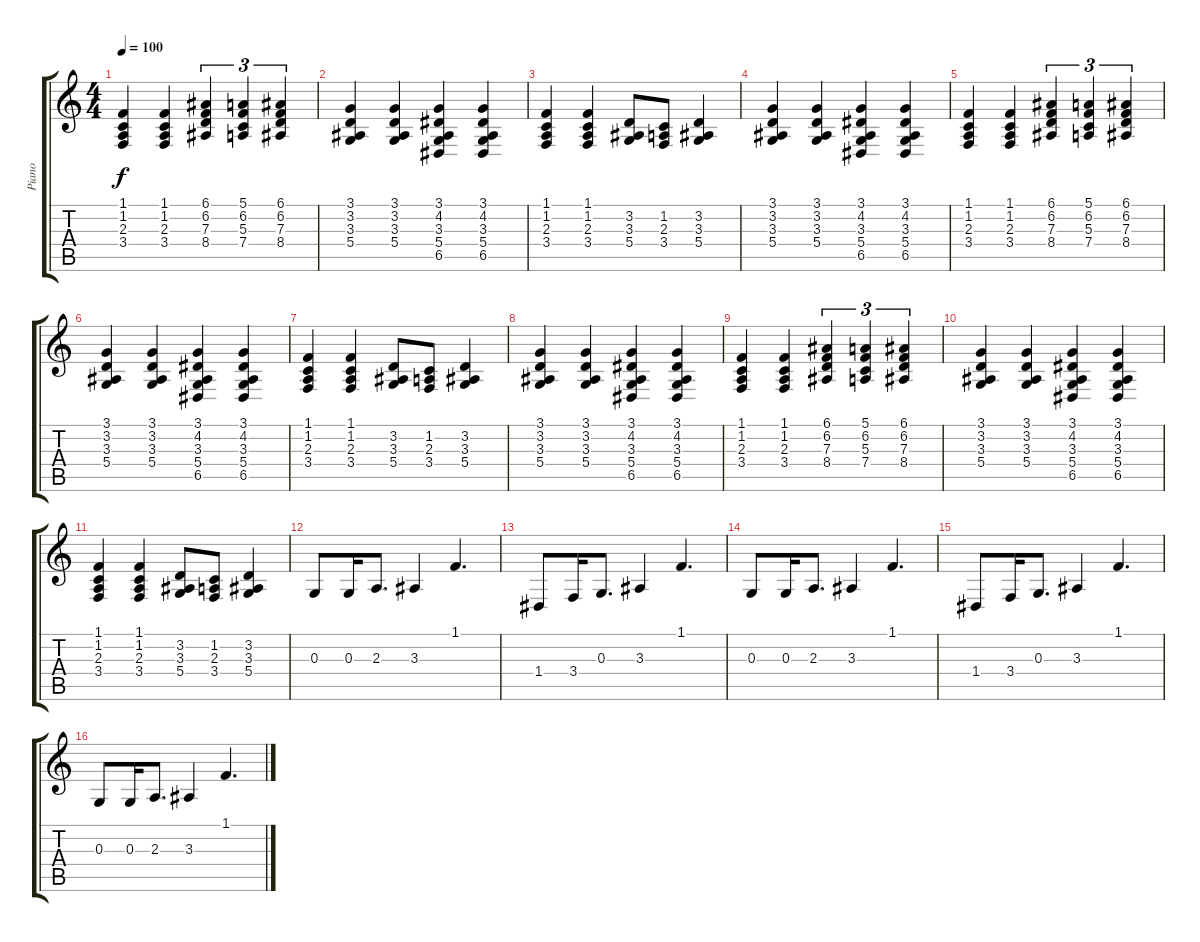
\track ("Piano" "Piano") {instrument acousticgrandpiano}
\staff {score tabs}
\tuning (E4 B3 G3 D3 A2 E2) {hide}
\ts (4 4)
\tempo 100
\clef g2
\ks c
(1.1 1.2 2.3 3.4).4{dy f} (1.1 1.2 2.3 3.4).4 (6.1 6.2 7.3 8.4).4{tu (3 2)} (5.1 6.2 5.3 7.4).4{tu (3 2)} (6.1 6.2 7.3 8.4).4{tu (3 2)} |
(3.1 3.2 3.3 5.4).4 (3.1 3.2 3.3 5.4).4 (3.1 4.2 3.3 5.4 6.5).4 (3.1 4.2 3.3 5.4 6.5).4 |
(1.1 1.2 2.3 3.4).4 (1.1 1.2 2.3 3.4).4 (3.2 3.3 5.4).8 (1.2 2.3 3.4).8 (3.2 3.3 5.4).4 |
(3.1 3.2 3.3 5.4).4 (3.1 3.2 3.3 5.4).4 (3.1 4.2 3.3 5.4 6.5).4 (3.1 4.2 3.3 5.4 6.5).4 |
(1.1 1.2 2.3 3.4).4 (1.1 1.2 2.3 3.4).4 (6.1 6.2 7.3 8.4).4{tu (3 2)} (5.1 6.2 5.3 7.4).4{tu (3 2)} (6.1 6.2 7.3 8.4).4{tu (3 2)} |
(3.1 3.2 3.3 5.4).4 (3.1 3.2 3.3 5.4).4 (3.1 4.2 3.3 5.4 6.5).4 (3.1 4.2 3.3 5.4 6.5).4 |
(1.1 1.2 2.3 3.4).4 (1.1 1.2 2.3 3.4).4 (3.2 3.3 5.4).8 (1.2 2.3 3.4).8 (3.2 3.3 5.4).4 |
(3.1 3.2 3.3 5.4).4 (3.1 3.2 3.3 5.4).4 (3.1 4.2 3.3 5.4 6.5).4 (3.1 4.2 3.3 5.4 6.5).4 |
(1.1 1.2 2.3 3.4).4 (1.1 1.2 2.3 3.4).4 (6.1 6.2 7.3 8.4).4{tu (3 2)} (5.1 6.2 5.3 7.4).4{tu (3 2)} (6.1 6.2 7.3 8.4).4{tu (3 2)} |
(3.1 3.2 3.3 5.4).4 (3.1 3.2 3.3 5.4).4 (3.1 4.2 3.3 5.4 6.5).4 (3.1 4.2 3.3 5.4 6.5).4 |
(1.1 1.2 2.3 3.4).4 (1.1 1.2 2.3 3.4).4 (3.2 3.3 5.4).8 (1.2 2.3 3.4).8 (3.2 3.3 5.4).4 |
0.3.8 0.3.16 2.3.8{d} 3.3.4 1.1.4{d} |
1.4.8 3.4.16 0.3.8{d} 3.3.4 1.1.4{d} |
0.3.8 0.3.16 2.3.8{d} 3.3.4 1.1.4{d} |
1.4.8 3.4.16 0.3.8{d} 3.3.4 1.1.4{d} |
0.3.8 0.3.16 2.3.8{d} 3.3.4 1.1.4{d}
